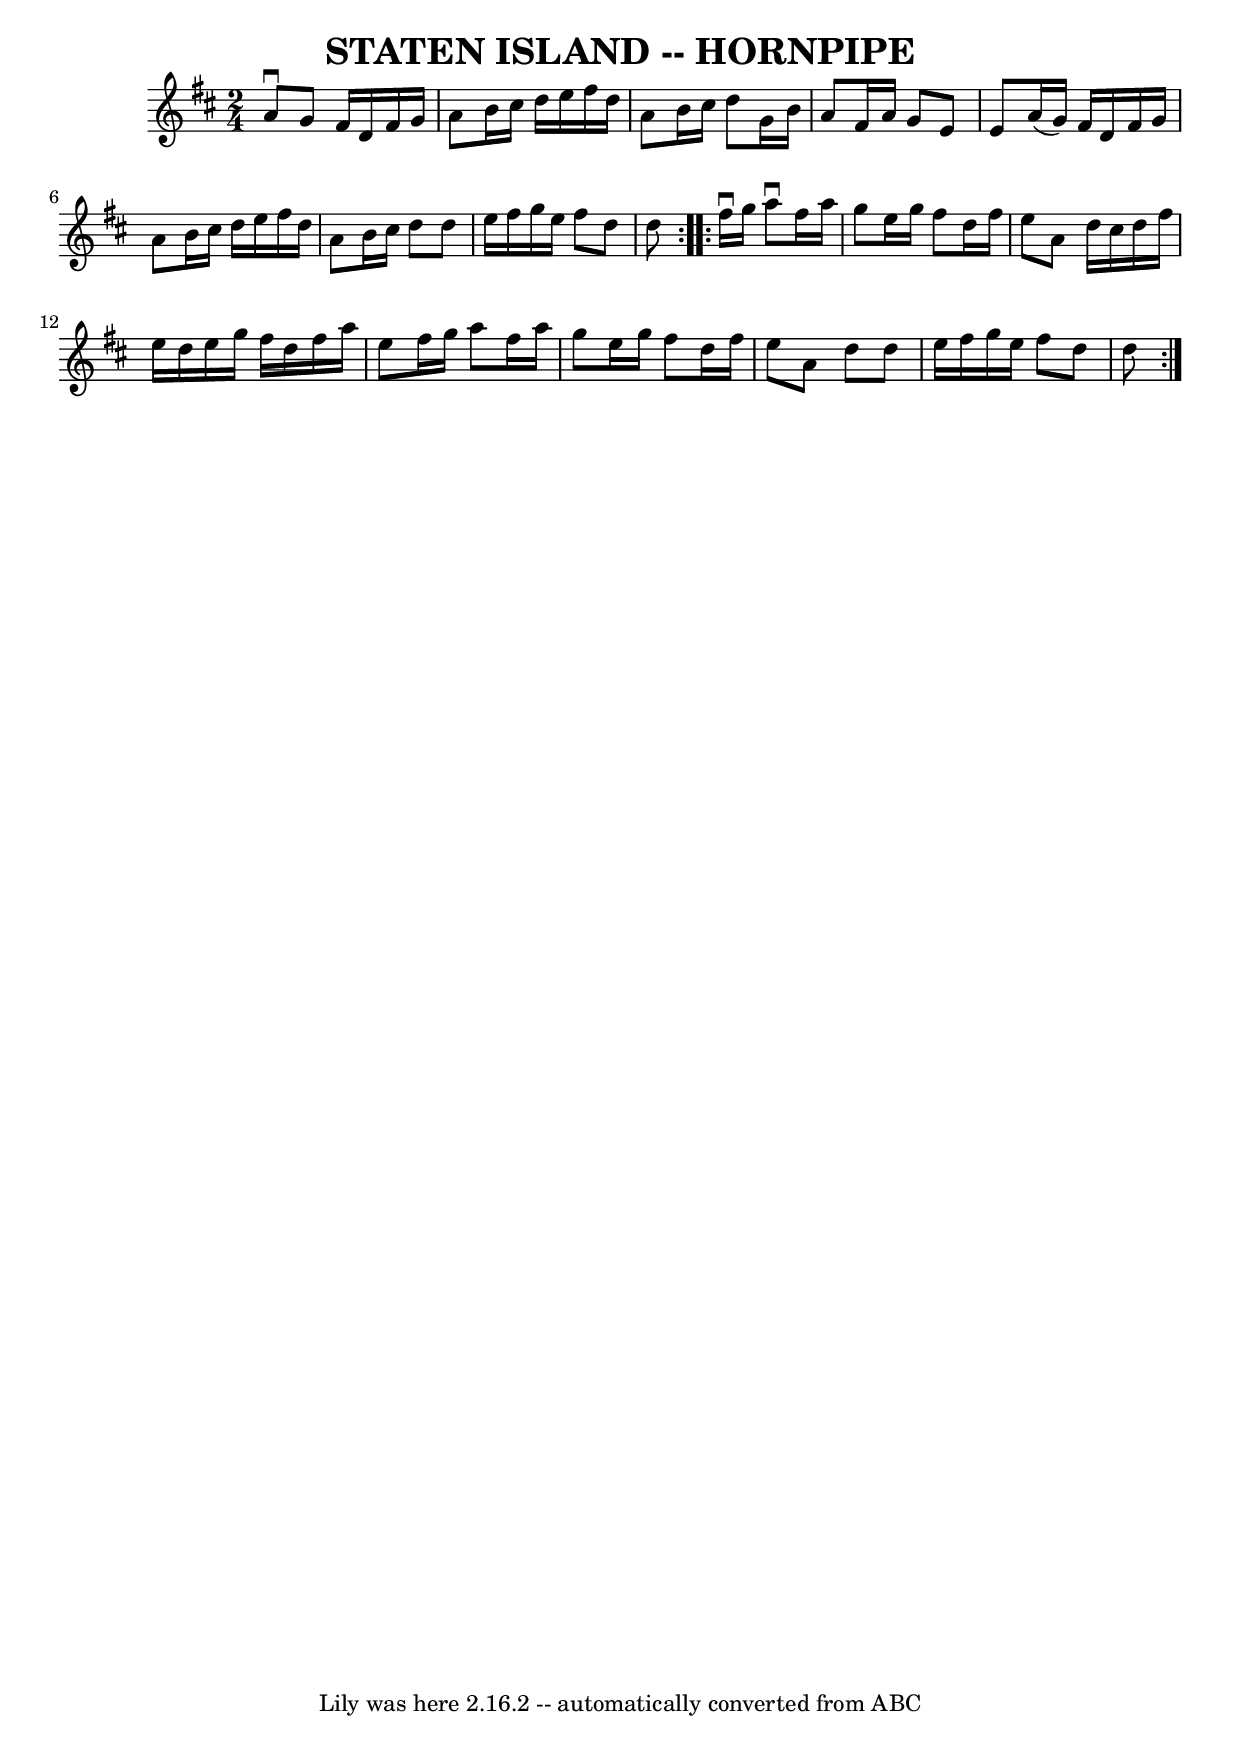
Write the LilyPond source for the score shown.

\version "2.16.2"
\include "Mammoth.ily"
\header {
  %% book = "Ryan's Mammoth Collection of Fiddle Tunes"
 crossRefNumber = "1"
 footnotes = ""
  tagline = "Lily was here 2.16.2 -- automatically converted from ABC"
  title = "STATEN ISLAND -- HORNPIPE"

}
voicedefault =  {



  \repeat volta 2 {

    \time 2/4 
    \key d \major a'8^\downbow g'8         |
 fs'16 d'16 fs'16 g'16 a'8 b'16 cs''16     |
 d''16 e''16 fs''16 d''16 a'8 b'16 cs''16     |
 d''8 g'16 b'16 a'8 fs'16 a'16     |
 g'8 e'8 e'8 a'16 (g'16)    | |
 fs'16 d'16 fs'16 g'16 a'8 b'16 cs''16     |
 d''16 e''16 fs''16 d''16 a'8 b'16 cs''16     |
 d''8 d''8 e''16 fs''16 g''16 e''16     |
 fs''8 d''8 d''8    
  }     
  \repeat volta 2 { fs''16^\downbow g''16         |
 a''8^\downbow fs''16 a''16 g''8 e''16 g''16     |
 fs''8 d''16 fs''16 e''8 a'8     |
 d''16 cs''16 d''16 fs''16 e''16 d''16 e''16 g''16     |
 fs''16 d''16 fs''16 a''16 e''8 fs''16 g''16    |  |
 a''8 fs''16 a''16 g''8 e''16 g''16     |
 fs''8 d''16 fs''16 e''8 a'8    |
 d''8 d''8 e''16 fs''16 g''16 e''16     |
 fs''8 d''8 
 d''8    
  }   

}

\score{
  <<

    \context Staff="default"
    {
      \voicedefault 
      
    }

  >>
  \layout {
    
  }
  \midi {
  }

}
